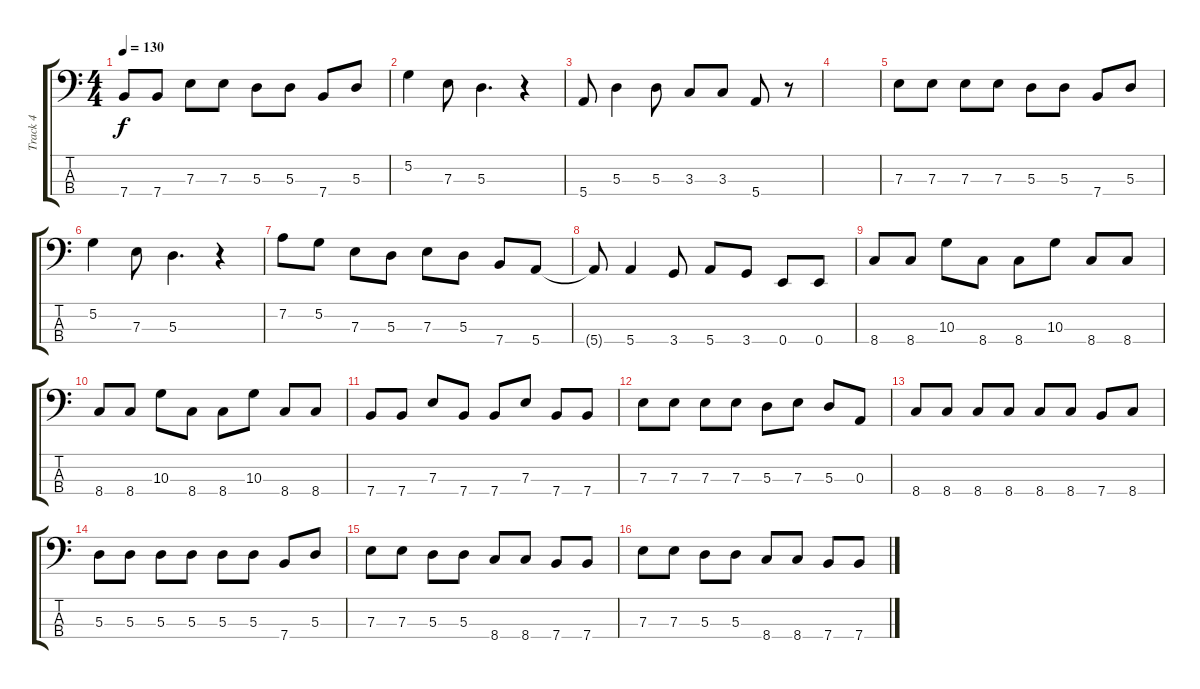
\track ("Track 4" "Track 4") {instrument electricbassfinger}
\staff {score tabs}
\tuning (G2 D2 A1 E1) {hide}
\ts (4 4)
\tempo 130
\clef f4
\ks c
7.4.8{dy f} 7.4.8 7.3.8 7.3.8 5.3.8 5.3.8 7.4.8 5.3.8 |
5.2.4 7.3.8 5.3.4{d} r.4 |
5.4.8 5.3.4 5.3.8 3.3.8 3.3.8 5.4.8 r.8 |
|
7.3.8 7.3.8 7.3.8 7.3.8 5.3.8 5.3.8 7.4.8 5.3.8 |
5.2.4 7.3.8 5.3.4{d} r.4 |
7.2.8 5.2.8 7.3.8 5.3.8 7.3.8 5.3.8 7.4.8 5.4.8 |
5.4{t}.8 5.4.4 3.4.8 5.4.8 3.4.8 0.4.8 0.4.8 |
8.4.8 8.4.8 10.3.8 8.4.8 8.4.8 10.3.8 8.4.8 8.4.8 |
8.4.8 8.4.8 10.3.8 8.4.8 8.4.8 10.3.8 8.4.8 8.4.8 |
7.4.8 7.4.8 7.3.8 7.4.8 7.4.8 7.3.8 7.4.8 7.4.8 |
7.3.8 7.3.8 7.3.8 7.3.8 5.3.8 7.3.8 5.3.8 0.3.8 |
8.4.8 8.4.8 8.4.8 8.4.8 8.4.8 8.4.8 7.4.8 8.4.8 |
5.3.8 5.3.8 5.3.8 5.3.8 5.3.8 5.3.8 7.4.8 5.3.8 |
7.3.8 7.3.8 5.3.8 5.3.8 8.4.8 8.4.8 7.4.8 7.4.8 |
7.3.8 7.3.8 5.3.8 5.3.8 8.4.8 8.4.8 7.4.8 7.4.8
